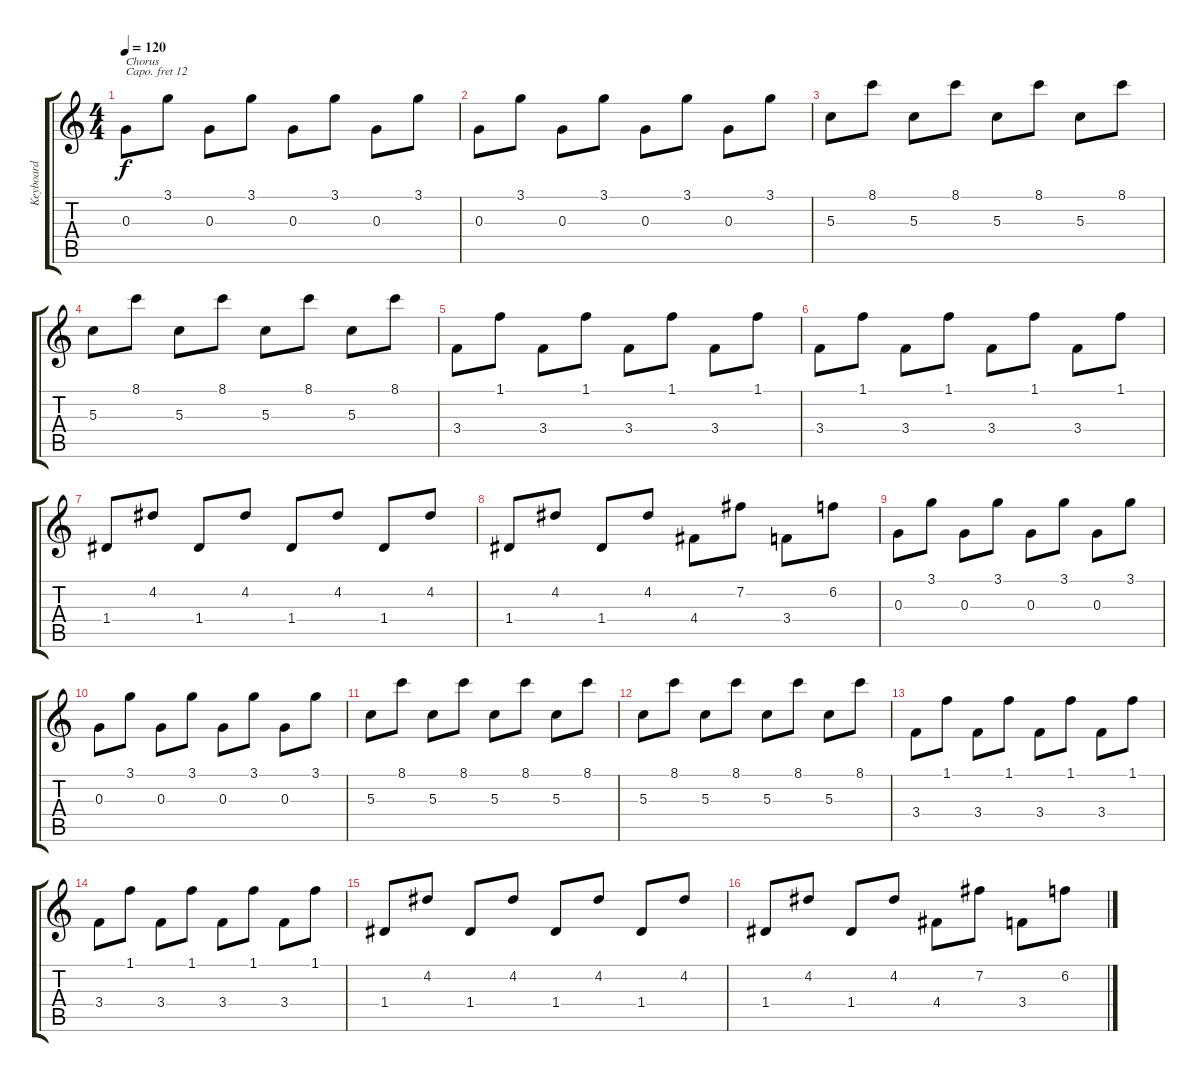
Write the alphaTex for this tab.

\track ("Keyboard" "Keyboard") {instrument rockorgan}
\staff {score tabs}
\capo 12
\tuning (E4 B3 G3 D3 A2 E2) {hide}
\ts (4 4)
\tempo 120
\clef g2
\ks c
0.3.8{txt "Chorus" dy f} 3.1.8 0.3.8 3.1.8 0.3.8 3.1.8 0.3.8 3.1.8 |
0.3.8 3.1.8 0.3.8 3.1.8 0.3.8 3.1.8 0.3.8 3.1.8 |
5.3.8 8.1.8 5.3.8 8.1.8 5.3.8 8.1.8 5.3.8 8.1.8 |
5.3.8 8.1.8 5.3.8 8.1.8 5.3.8 8.1.8 5.3.8 8.1.8 |
3.4.8 1.1.8 3.4.8 1.1.8 3.4.8 1.1.8 3.4.8 1.1.8 |
3.4.8 1.1.8 3.4.8 1.1.8 3.4.8 1.1.8 3.4.8 1.1.8 |
1.4.8 4.2.8 1.4.8 4.2.8 1.4.8 4.2.8 1.4.8 4.2.8 |
1.4.8 4.2.8 1.4.8 4.2.8 4.4.8 7.2.8 3.4.8 6.2.8 |
0.3.8 3.1.8 0.3.8 3.1.8 0.3.8 3.1.8 0.3.8 3.1.8 |
0.3.8 3.1.8 0.3.8 3.1.8 0.3.8 3.1.8 0.3.8 3.1.8 |
5.3.8 8.1.8 5.3.8 8.1.8 5.3.8 8.1.8 5.3.8 8.1.8 |
5.3.8 8.1.8 5.3.8 8.1.8 5.3.8 8.1.8 5.3.8 8.1.8 |
3.4.8 1.1.8 3.4.8 1.1.8 3.4.8 1.1.8 3.4.8 1.1.8 |
3.4.8 1.1.8 3.4.8 1.1.8 3.4.8 1.1.8 3.4.8 1.1.8 |
1.4.8 4.2.8 1.4.8 4.2.8 1.4.8 4.2.8 1.4.8 4.2.8 |
1.4.8 4.2.8 1.4.8 4.2.8 4.4.8 7.2.8 3.4.8 6.2.8
